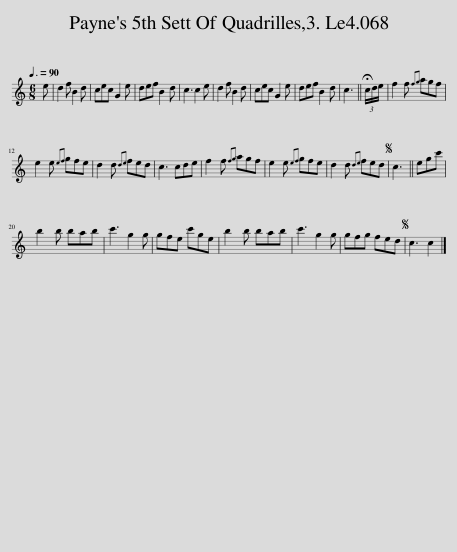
X:1
L:1/8
Q:3/8=90
M:6/8
I:linebreak $
K:C
V:1 treble
V:1
 e | d2 f B2 d | cec G2 e | def B2 d | c3 c2 e | %5
 d2 f B2 d | cec G2 e | def B2 d | c3 || (3!fermata!c/d/e/ | %10
 f2 f{fg} agf |$ e2 e{ef} gfe | d2 d{de} fed | c3 cde | f2 f{fg} agf | %15
 e2 e{ef} gfe | d2 d{de} fed |S c3 || egc' |$ b2 b bab | %20
 c'3 g2 g | gfe c'ge | b2 b bab | c'3 g2 g | gfg fed | %25
S c3 c2 |] %26
